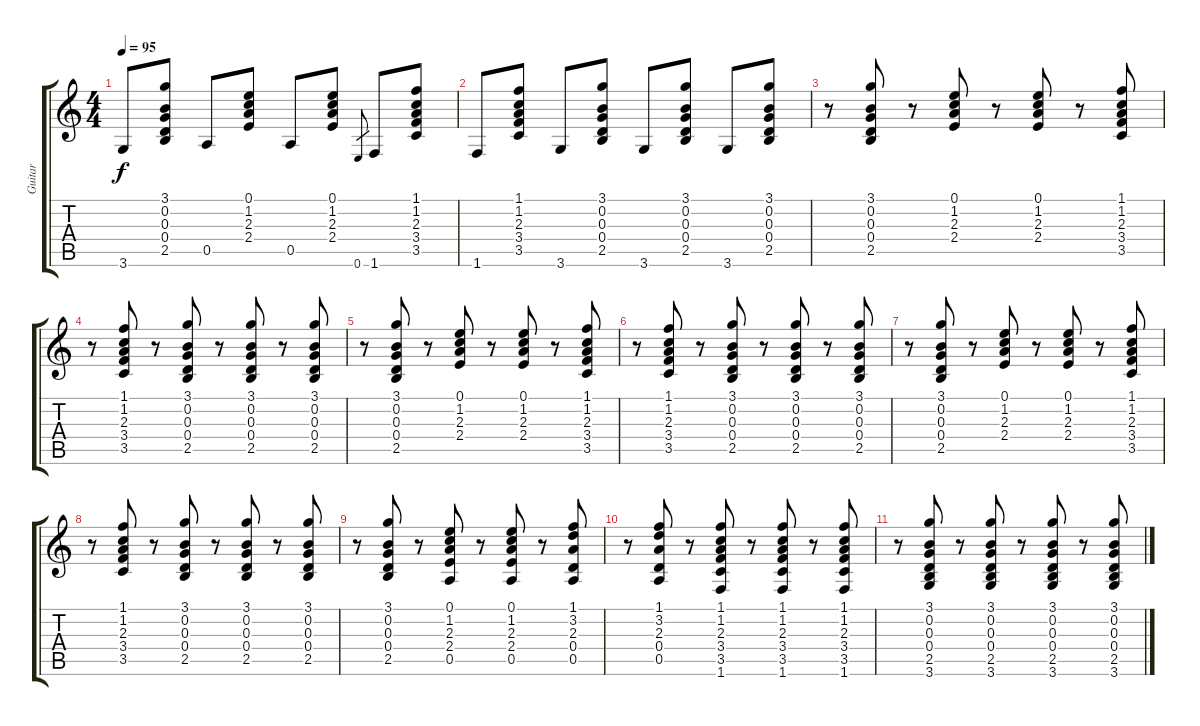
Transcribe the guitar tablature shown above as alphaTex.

\track ("Guitar" "Guitar") {instrument electricguitarclean}
\staff {score tabs}
\tuning (E4 B3 G3 D3 A2 E2) {hide}
\ts (4 4)
\tempo 95
\clef g2
\ks c
3.6.8{dy f} (3.1 0.2 0.3 0.4 2.5).8 0.5.8 (0.1 1.2 2.3 2.4).8 0.5.8 (0.1 1.2 2.3 2.4).8 0.6.8{gr} 1.6.8 (1.1 1.2 2.3 3.4 3.5).8 |
1.6.8 (1.1 1.2 2.3 3.4 3.5).8 3.6.8 (3.1 0.2 0.3 0.4 2.5).8 3.6.8 (3.1 0.2 0.3 0.4 2.5).8 3.6.8 (3.1 0.2 0.3 0.4 2.5).8 |
r.8 (3.1 0.2 0.3 0.4 2.5).8 r.8 (0.1 1.2 2.3 2.4).8 r.8 (0.1 1.2 2.3 2.4).8 r.8 (1.1 1.2 2.3 3.4 3.5).8 |
r.8 (1.1 1.2 2.3 3.4 3.5).8 r.8 (3.1 0.2 0.3 0.4 2.5).8 r.8 (3.1 0.2 0.3 0.4 2.5).8 r.8 (3.1 0.2 0.3 0.4 2.5).8 |
r.8 (3.1 0.2 0.3 0.4 2.5).8 r.8 (0.1 1.2 2.3 2.4).8 r.8 (0.1 1.2 2.3 2.4).8 r.8 (1.1 1.2 2.3 3.4 3.5).8 |
r.8 (1.1 1.2 2.3 3.4 3.5).8 r.8 (3.1 0.2 0.3 0.4 2.5).8 r.8 (3.1 0.2 0.3 0.4 2.5).8 r.8 (3.1 0.2 0.3 0.4 2.5).8 |
r.8 (3.1 0.2 0.3 0.4 2.5).8 r.8 (0.1 1.2 2.3 2.4).8 r.8 (0.1 1.2 2.3 2.4).8 r.8 (1.1 1.2 2.3 3.4 3.5).8 |
r.8 (1.1 1.2 2.3 3.4 3.5).8 r.8 (3.1 0.2 0.3 0.4 2.5).8 r.8 (3.1 0.2 0.3 0.4 2.5).8 r.8 (3.1 0.2 0.3 0.4 2.5).8 |
r.8 (3.1 0.2 0.3 0.4 2.5).8 r.8 (0.1 1.2 2.3 2.4 0.5).8 r.8 (0.1 1.2 2.3 2.4 0.5).8 r.8 (1.1 3.2 2.3 0.4 0.5).8 |
r.8 (1.1 3.2 2.3 0.4 0.5).8 r.8 (1.1 1.2 2.3 3.4 3.5 1.6).8 r.8 (1.1 1.2 2.3 3.4 3.5 1.6).8 r.8 (1.1 1.2 2.3 3.4 3.5 1.6).8 |
r.8 (3.1 0.2 0.3 0.4 2.5 3.6).8 r.8 (3.1 0.2 0.3 0.4 2.5 3.6).8 r.8 (3.1 0.2 0.3 0.4 2.5 3.6).8 r.8 (3.1 0.2 0.3 0.4 2.5 3.6).8
